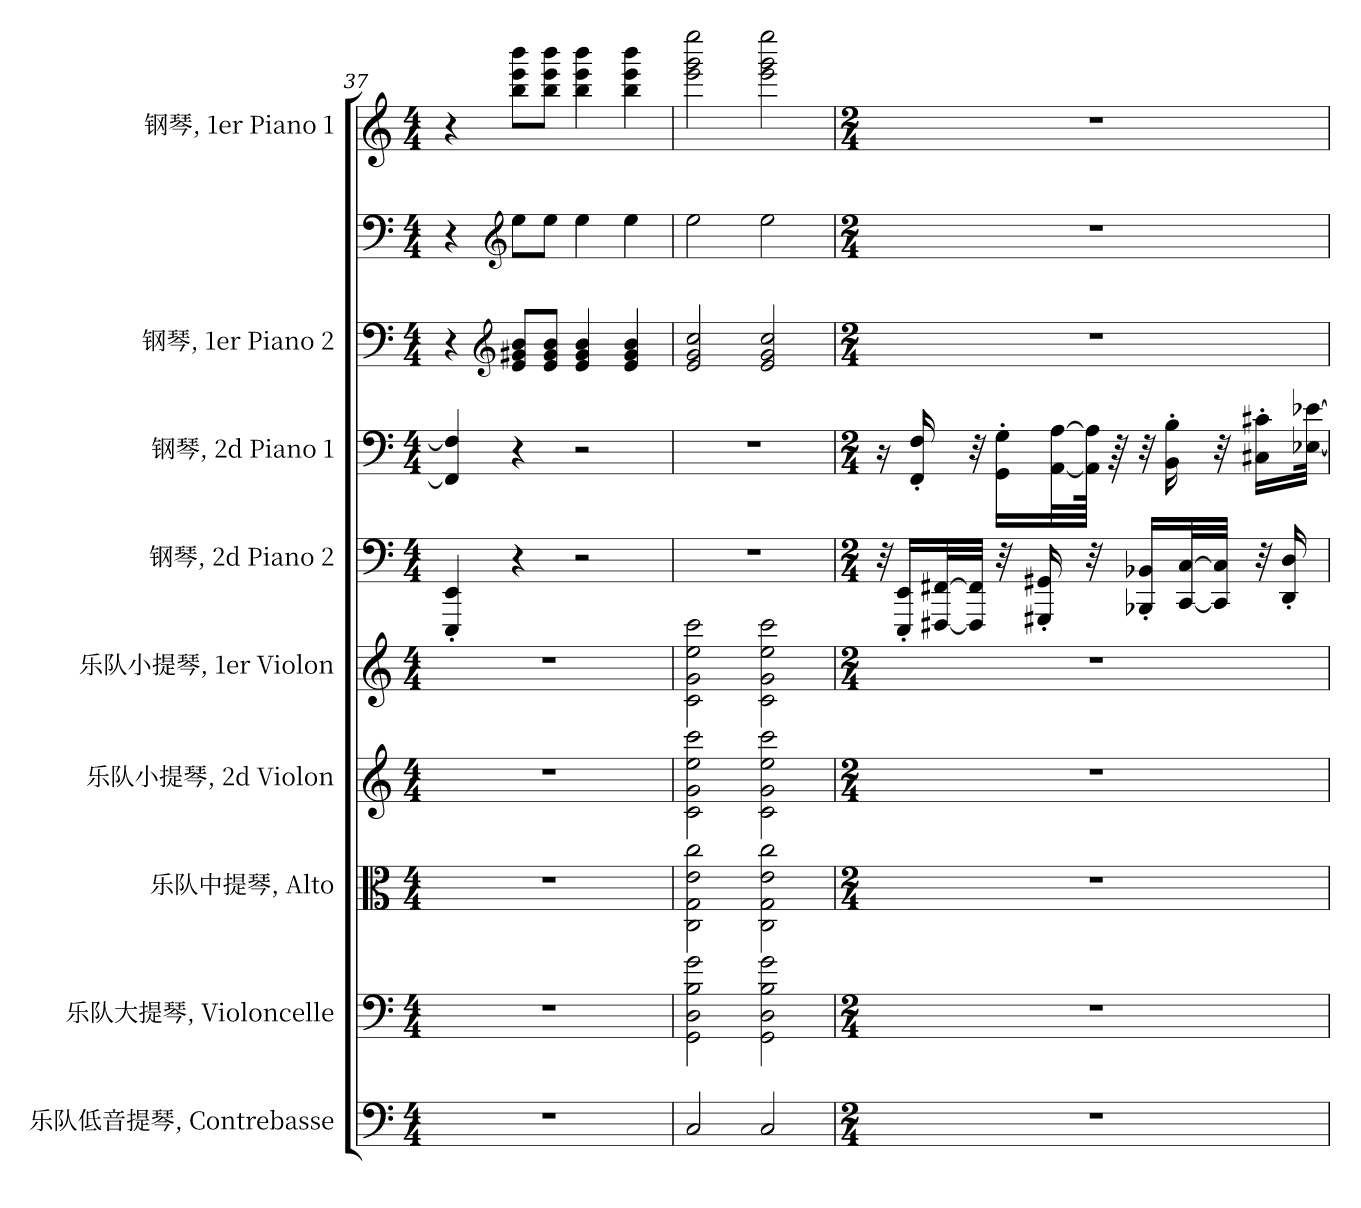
**kern	**kern	**kern	**kern	**kern	**kern	**kern	**kern	**kern	**kern
*part9	*part8	*part7	*part6	*part5	*part4	*part3	*part2	*part2	*part1
*staff10	*staff9	*staff8	*staff7	*staff6	*staff5	*staff4	*staff3	*staff2	*staff1
*I"乐队低音提琴, Contrebasse	*I"乐队大提琴, Violoncelle	*I"乐队中提琴, Alto	*I"乐队小提琴, 2d Violon	*I"乐队小提琴, 1er Violon	*I"钢琴, 2d Piano 2	*I"钢琴, 2d Piano 1	*I"钢琴, 1er Piano 2	*	*I"钢琴, 1er Piano 1
*I'Cbs.	*	*	*	*	*I'Pno.	*I'Pno.	*I'Pno.	*	*I'Pno.
*clefF4	*clefF4	*clefC3	*clefG2	*clefG2	*clefF4	*clefF4	*clefF4	*clefF4	*clefG2
*ITrd7c12	*	*	*	*	*	*	*	*	*
*k[]	*k[]	*k[]	*k[]	*k[]	*k[]	*k[]	*k[]	*k[]	*k[]
*M4/4	*M4/4	*M4/4	*M4/4	*M4/4	*M4/4	*M4/4	*M4/4	*M4/4	*M4/4
*MM150	*MM150	*MM150	*MM150	*MM150	*MM150	*MM150	*MM150	*MM150	*MM150
=37	=37	=37	=37	=37	=37	=37	=37	=37	=37
1r	1r	1r	1r	1r	4EEE/' 4EE/'	4FF/] 4F/]	4r	4r	4r
*	*	*	*	*	*	*	*clefG2	*clefG2	*
.	.	.	.	.	4r	4r	8e/ 8g#X/ 8b/L	8ee\L	8bb\ 8eee\ 8bbb\L
.	.	.	.	.	.	.	8e/ 8g#/ 8b/J	8ee\J	8bb\ 8eee\ 8bbb\J
.	.	.	.	.	2r	2r	4e/ 4g#/ 4b/	4ee\	4bb\ 4eee\ 4bbb\
.	.	.	.	.	.	.	4e/ 4g#/ 4b/	4ee\	4bb\ 4eee\ 4bbb\
=38	=38	=38	=38	=38	=38	=38	=38	=38	=38
2CC/	2GG\ 2D\ 2B\ 2g\	2C\ 2G\ 2e\ 2cc\	2c\ 2g\ 2ee\ 2ccc\	2c\ 2g\ 2ee\ 2ccc\	1r	1r	2e/ 2g/ 2cc/	2ee\	2eee\ 2ggg\ 2eeee\
2CC/	2GG\ 2D\ 2B\ 2g\	2C\ 2G\ 2e\ 2cc\	2c\ 2g\ 2ee\ 2ccc\	2c\ 2g\ 2ee\ 2ccc\	.	.	2e/ 2g/ 2cc/	2ee\	2eee\ 2ggg\ 2eeee\
!!LO:PB:g=z
=39	=39	=39	=39	=39	=39	=39	=39	=39	=39
*M2/4	*M2/4	*M2/4	*M2/4	*M2/4	*M2/4	*M2/4	*M2/4	*M2/4	*M2/4
*	*	*	*	*	*	*	*	*	*MM170
2r	2r	2r	2r	2r	32r	16r	2r	2r	2r
.	.	.	.	.	16EEE/' 16EE/'LL	.	.	.	.
.	.	.	.	.	.	16FF/' 16F/'	.	.	.
.	.	.	.	.	[32FFF#X/ [32FF#X/L	.	.	.	.
.	.	.	.	.	32FFF#/] 32FF#/]JJJ	32r	.	.	.
.	.	.	.	.	32r	16GG\' 16G\'LL	.	.	.
.	.	.	.	.	16GGG#X/' 16GG#X/'	.	.	.	.
.	.	.	.	.	.	[32AA\ [32A\L	.	.	.
.	.	.	.	.	32r	64AA\] 64A\]JJJk	.	.	.
.	.	.	.	.	.	64r	.	.	.
.	.	.	.	.	16BBB-X/' 16BB-X/'LL	32r	.	.	.
.	.	.	.	.	.	16BB\' 16B\'	.	.	.
.	.	.	.	.	[32CC/ [32C/L	.	.	.	.
.	.	.	.	.	32CC/] 32C/]JJJ	32r	.	.	.
.	.	.	.	.	32r	16C#X\' 16c#X\'LL	.	.	.
.	.	.	.	.	16DD/' 16D/'	.	.	.	.
.	.	.	.	.	.	[32E-X\ [32e-X\JJk	.	.	.
=	=	=	=	=	=	=	=	=	=
*-	*-	*-	*-	*-	*-	*-	*-	*-	*-
